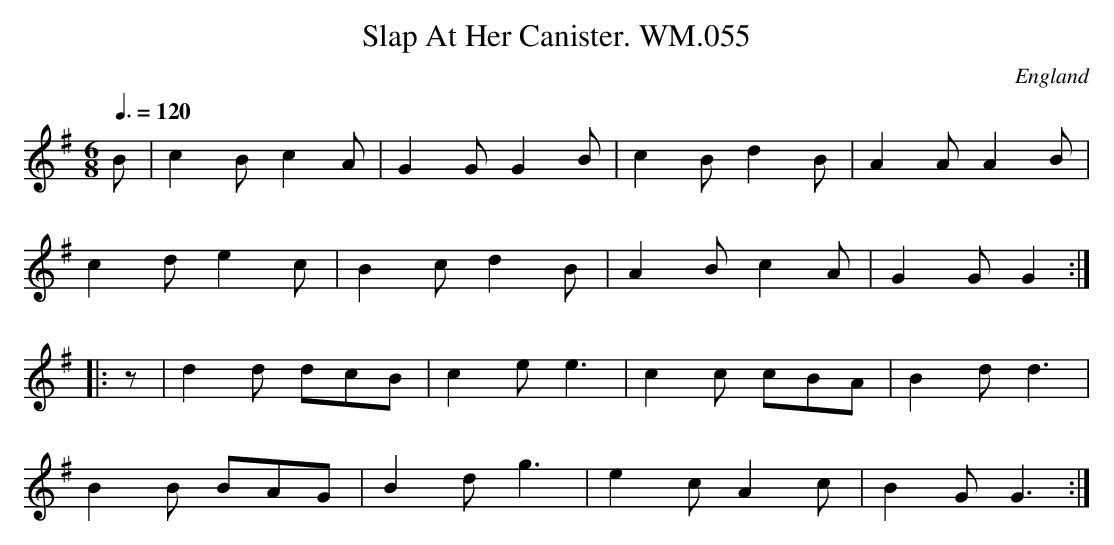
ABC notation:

X:1
T:Slap At Her Canister. WM.055
L:1/8
M:6/8
O:England
Q:3/8=120
K:G
B|c2Bc2A|G2GG2B|c2Bd2B|A2AA2B|!
c2de2c|B2cd2B|A2Bc2A|G2GG2:|!
|:z|d2d dcB|c2ee3|c2c cBA|B2dd3|!
B2B BAG|B2dg3|e2cA2c|B2GG3:|
